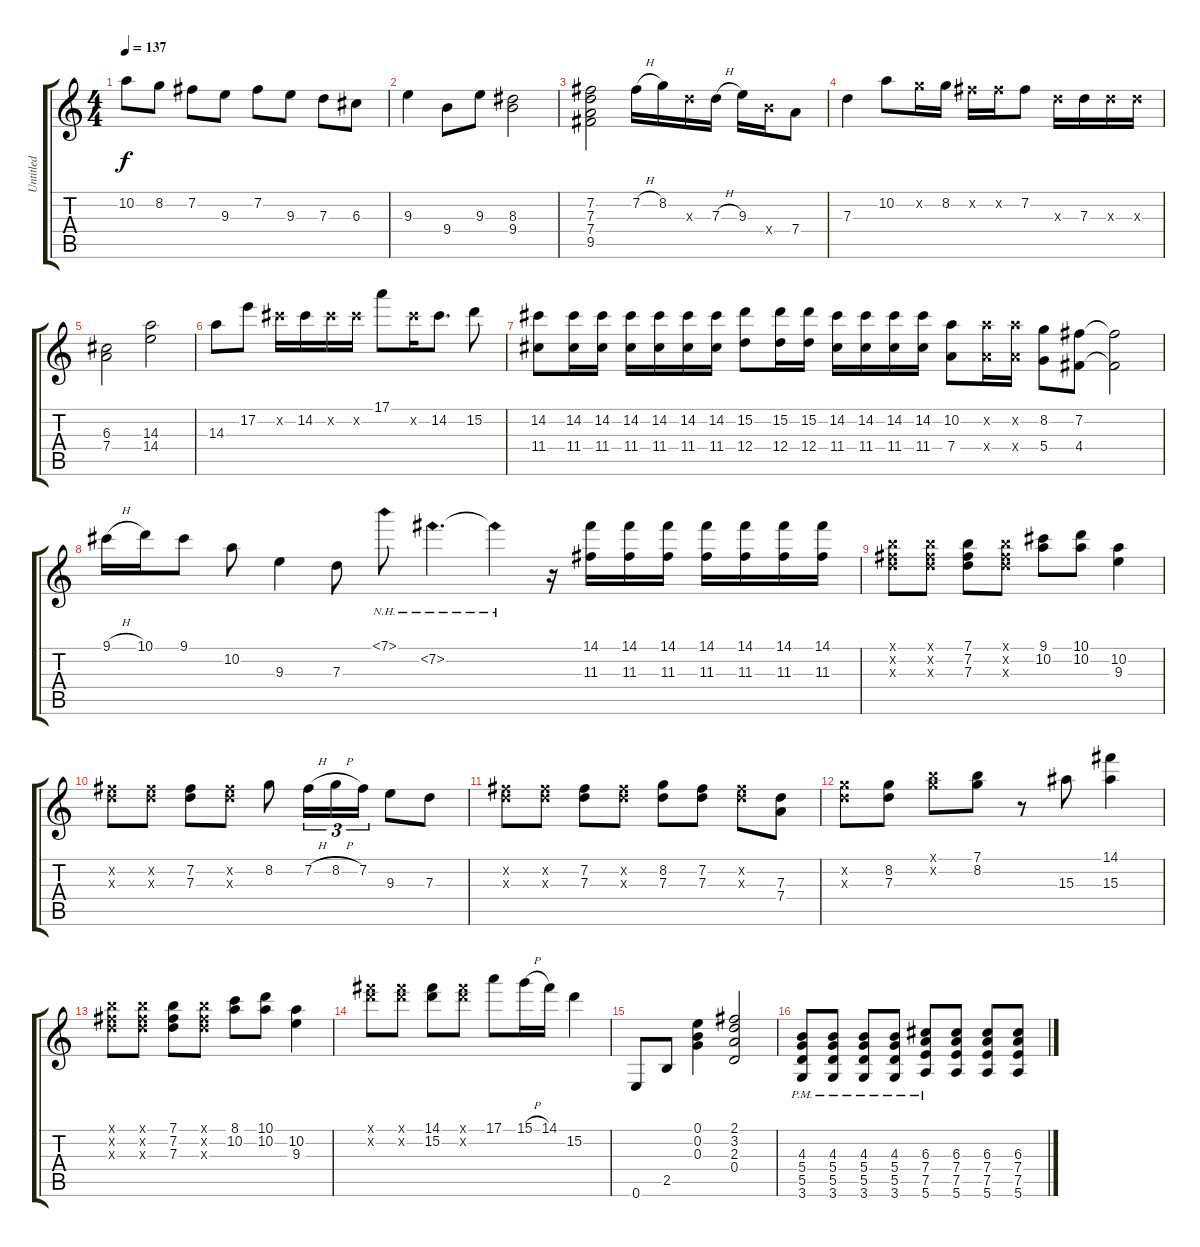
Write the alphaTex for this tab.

\track ("Untitled" "Untitled") {instrument acousticguitarnylon}
\staff {score tabs}
\tuning (E4 B3 G3 D3 A2 E2) {hide}
\ts (4 4)
\tempo 137
\clef g2
\ks c
10.2.8{dy f} 8.2.8 7.2.8 9.3.8 7.2.8 9.3.8 7.3.8 6.3.8 |
9.3.4 9.4.8 9.3.8 (8.3 9.4).2 |
(7.2 7.3 7.4 9.5).2 7.2{h}.16 8.2.16 7.3{x}.16 7.3{h}.16 9.3.16 9.4{x}.16 7.4.8 |
7.3.4 10.2.8 8.2{x}.16 8.2.16 7.2{x}.16 7.2{x}.16 7.2.8 7.3{x}.16 7.3.16 7.3{x}.16 7.3{x}.16 |
(6.3 7.4).2 (14.3 14.4).2 |
14.3.8 17.2.8 14.2{x}.16 14.2.16 14.2{x}.16 14.2{x}.16 17.1.8 14.2{x}.16 14.2.8{d} 15.2.8 |
(14.2 11.4).8 (14.2 11.4).16 (14.2 11.4).16 (14.2 11.4).16 (14.2 11.4).16 (14.2 11.4).16 (14.2 11.4).16 (15.2 12.4).8 (15.2 12.4).16 (15.2 12.4).16 (14.2 11.4).16 (14.2 11.4).16 (14.2 11.4).16 (14.2 11.4).16 (10.2 7.4).8 (10.2{x} 7.4{x}).16 (10.2{x} 7.4{x}).16 (8.2 5.4).8 (7.2 4.4).8 (7.2{t} 4.4{t}).2 |
9.1{h}.16 10.1.16 9.1.8 10.2.8 9.3.4 7.3.8 7.1{nh}.8 7.2{nh}.4{d} 7.2{nh t}.4 r.16 (14.1 11.3).16 (14.1 11.3).16 (14.1 11.3).16 (14.1 11.3).16 (14.1 11.3).16 (14.1 11.3).16 (14.1 11.3).16 |
(7.1{x} 7.2{x} 7.3{x}).8 (7.1{x} 7.2{x} 7.3{x}).8 (7.1 7.2 7.3).8 (7.1{x} 7.2{x} 7.3{x}).8 (9.1 10.2).8 (10.1 10.2).8 (10.2 9.3).4 |
(7.2{x} 7.3{x}).8 (7.2{x} 7.3{x}).8 (7.2 7.3).8 (7.2{x} 7.3{x}).8 8.2.8 7.2{h}.16{tu (3 2)} 8.2{h}.16{tu (3 2)} 7.2.16{tu (3 2)} 9.3.8 7.3.8 |
(7.2{x} 7.3{x}).8 (7.2{x} 7.3{x}).8 (7.2 7.3).8 (7.2{x} 7.3{x}).8 (8.2 7.3).8 (7.2 7.3).8 (7.2{x} 7.3{x}).8 (7.3 7.4).8 |
(8.2{x} 7.3{x}).8 (8.2 7.3).8 (7.1{x} 8.2{x}).8 (7.1 8.2).8 r.8 15.3.8 (14.1 15.3).4 |
(7.1{x} 7.2{x} 7.3{x}).8 (7.1{x} 7.2{x} 7.3{x}).8 (7.1 7.2 7.3).8 (7.1{x} 7.2{x} 7.3{x}).8 (8.1 10.2).8 (10.1 10.2).8 (10.2 9.3).4 |
(14.1{x} 15.2{x}).8 (14.1{x} 15.2{x}).8 (14.1 15.2).8 (14.1{x} 15.2{x}).8 17.1.8 15.1{h}.16 14.1.16 15.2.4 |
0.6.8 2.5.8 (0.1 0.2 0.3).4 (2.1 3.2 2.3 0.4).2 |
(4.3{pm} 5.4{pm} 5.5{pm} 3.6{pm}).8 (4.3{pm} 5.4{pm} 5.5{pm} 3.6{pm}).8 (4.3{pm} 5.4{pm} 5.5{pm} 3.6{pm}).8 (4.3{pm} 5.4{pm} 5.5{pm} 3.6{pm}).8 (6.3{pm} 7.4{pm} 7.5{pm} 5.6{pm}).8 (6.3 7.4 7.5 5.6).8 (6.3 7.4 7.5 5.6).8 (6.3 7.4 7.5 5.6).8
